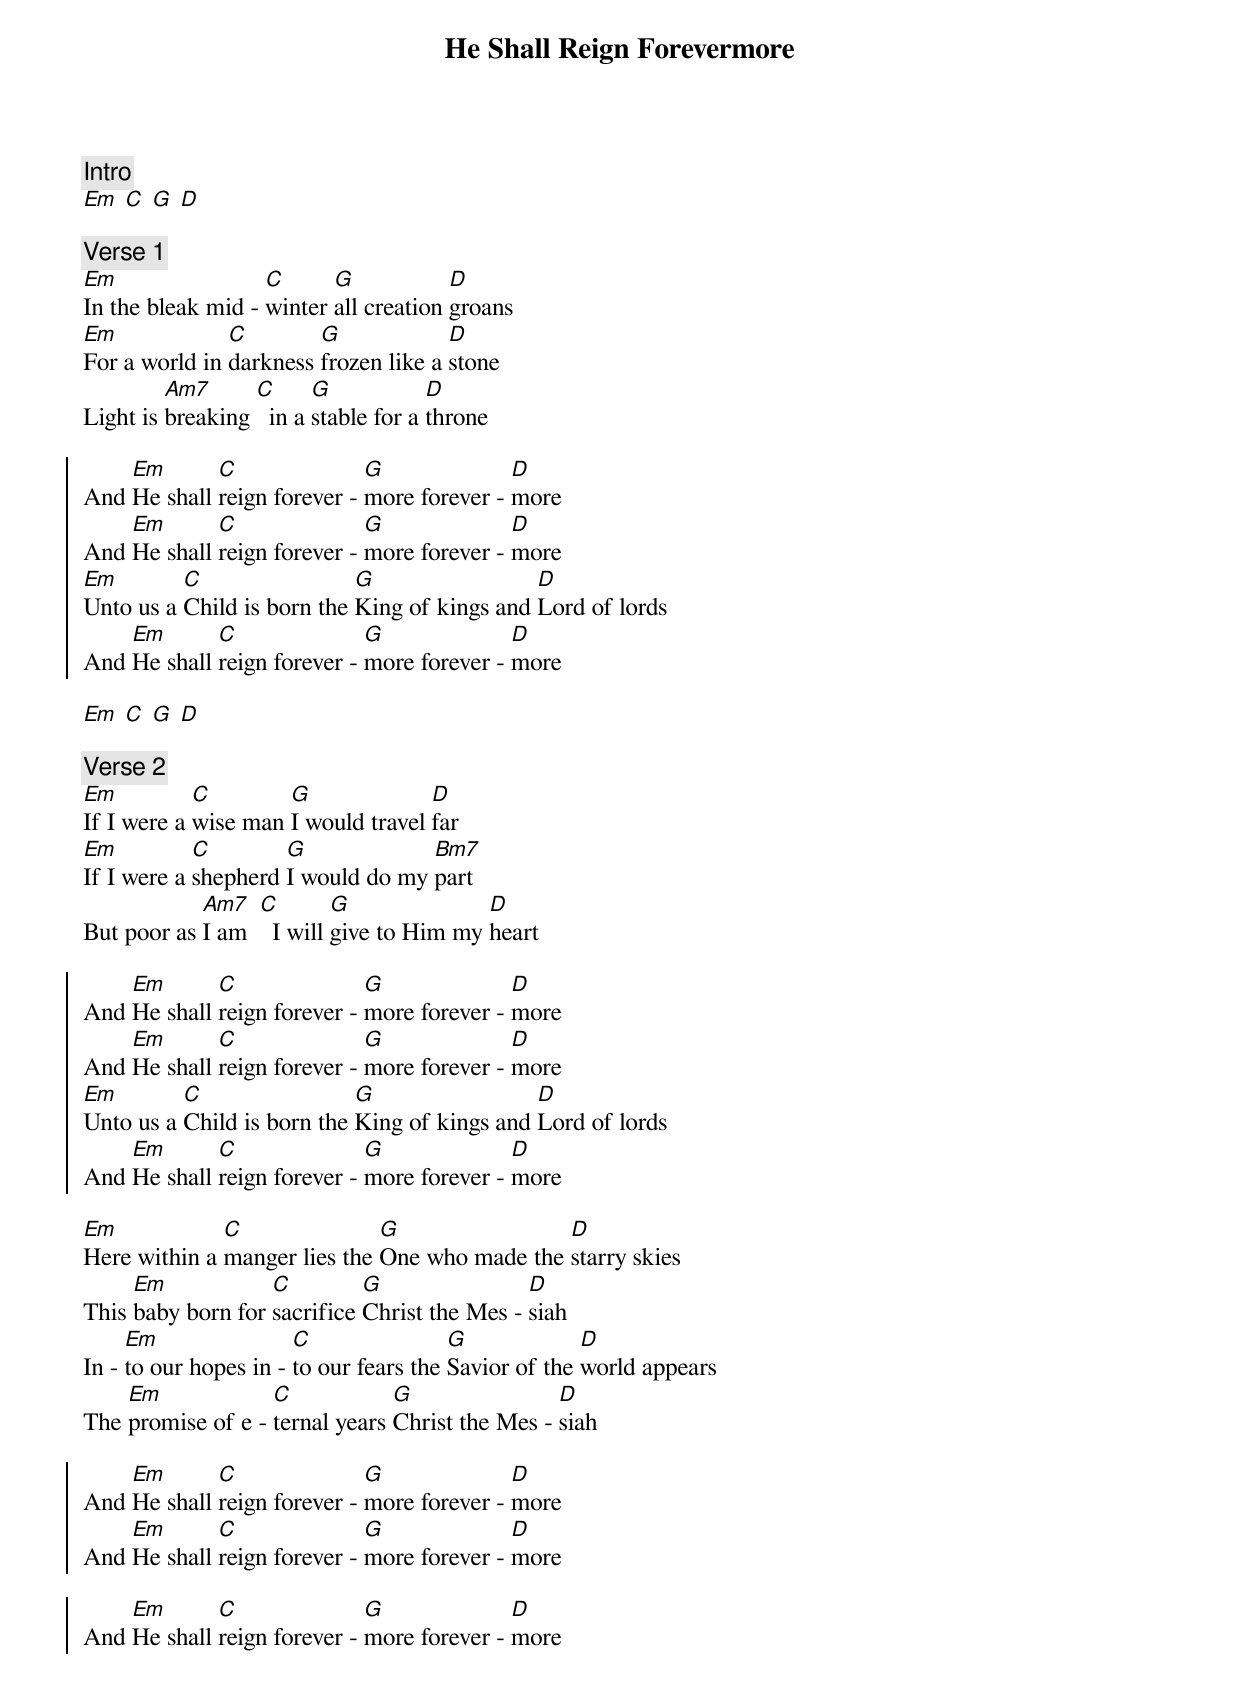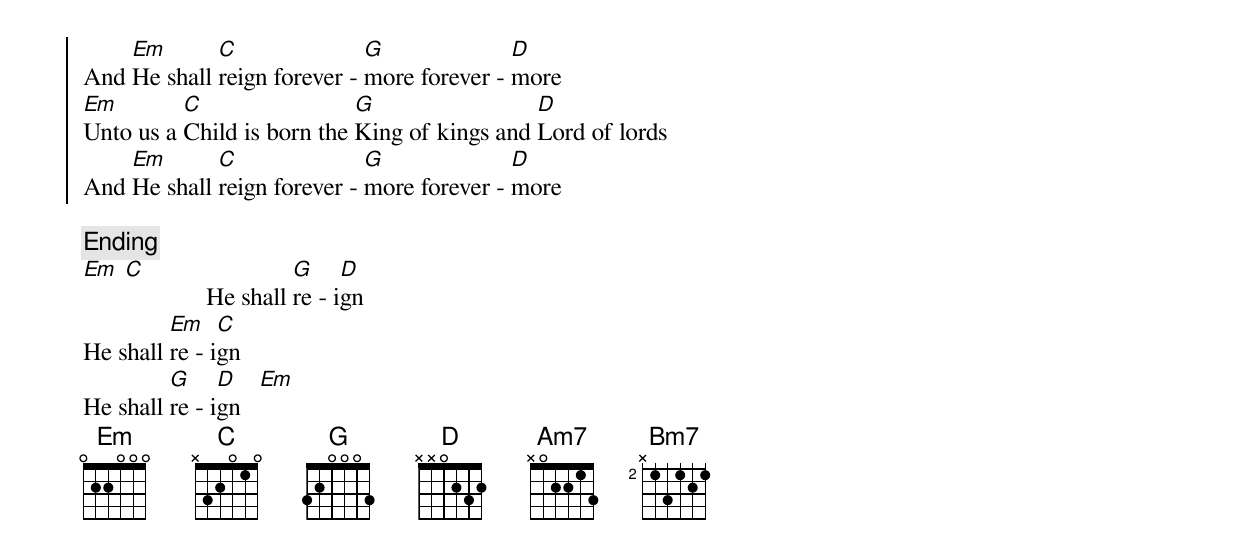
{title: He Shall Reign Forevermore}
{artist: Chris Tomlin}
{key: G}
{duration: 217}
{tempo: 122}
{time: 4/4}
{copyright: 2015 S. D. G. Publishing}

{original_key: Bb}
{c: Intro}
[Em] [C] [G] [D]

{c: Verse 1}
[Em]In the bleak mid - [C]winter [G]all creation [D]groans
[Em]For a world in [C]darkness [G]frozen like a [D]stone
Light is [Am7]breaking [C]  in a [G]stable for a [D]throne

{start_of_chorus}
And [Em]He shall [C]reign forever - [G]more forever - [D]more
And [Em]He shall [C]reign forever - [G]more forever - [D]more
[Em]Unto us a [C]Child is born the [G]King of kings and [D]Lord of lords
And [Em]He shall [C]reign forever - [G]more forever - [D]more
{end_of_chorus}

[Em] [C] [G] [D]

{c: Verse 2}
[Em]If I were a [C]wise man [G]I would travel [D]far
[Em]If I were a [C]shepherd [G]I would do my [Bm7]part
But poor as [Am7]I am  [C]  I will [G]give to Him my [D]heart

{start_of_chorus}
And [Em]He shall [C]reign forever - [G]more forever - [D]more
And [Em]He shall [C]reign forever - [G]more forever - [D]more
[Em]Unto us a [C]Child is born the [G]King of kings and [D]Lord of lords
And [Em]He shall [C]reign forever - [G]more forever - [D]more
{end_of_chorus}

{sob}
[Em]Here within a [C]manger lies the [G]One who made the [D]starry skies
This [Em]baby born for [C]sacrifice [G]Christ the Mes - [D]siah
In - [Em]to our hopes in - [C]to our fears the [G]Savior of the [D]world appears
The [Em]promise of e - [C]ternal years [G]Christ the Mes - [D]siah
{eob}

{start_of_chorus}
And [Em]He shall [C]reign forever - [G]more forever - [D]more
And [Em]He shall [C]reign forever - [G]more forever - [D]more

And [Em]He shall [C]reign forever - [G]more forever - [D]more
And [Em]He shall [C]reign forever - [G]more forever - [D]more
[Em]Unto us a [C]Child is born the [G]King of kings and [D]Lord of lords
And [Em]He shall [C]reign forever - [G]more forever - [D]more
{end_of_chorus}

{c: Ending}
[Em] [C]             He shall [G]re - i[D]gn
He shall [Em]re - i[C]gn
He shall [G]re - i[D]gn   [Em]
